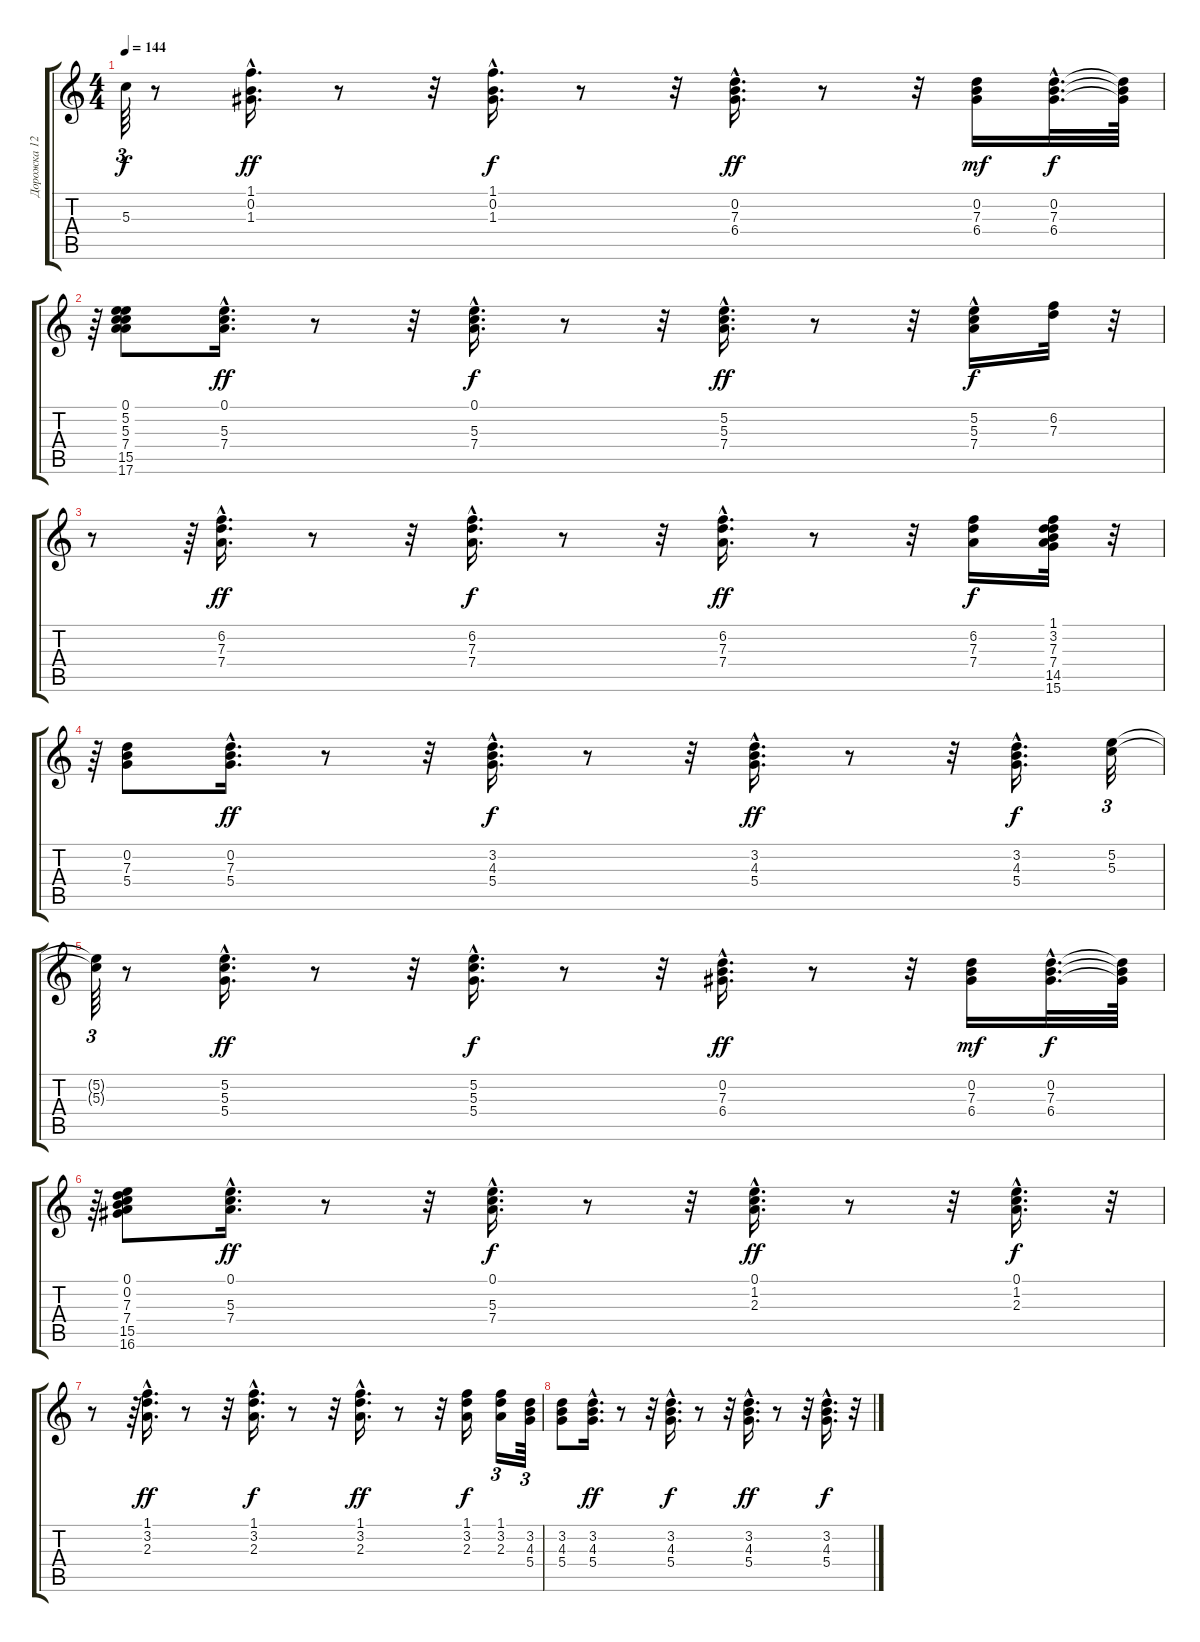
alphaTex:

\track ("Дорожка 12" "Дорожка 12") {instrument acousticguitarsteel}
\staff {score tabs}
\tuning (E4 B3 G3 D3 A2 E2) {hide}
\ts (4 4)
\tempo 144
\clef g2
\ks c
5.3{t}.64{tu (3 2) dy f} r.8 (1.1{hac} 0.2{hac} 1.3{hac}).16{d dy ff} r.8 r.32 (1.1{hac} 0.2{hac} 1.3{hac}).16{d dy f} r.8 r.32 (0.2{hac} 7.3{hac} 6.4{hac}).16{d dy ff} r.8 r.32 (0.2 7.3 6.4).16{dy mf} (0.2{hac} 7.3{hac} 6.4{hac}).32{d dy f} (0.2{t} 7.3{t} 6.4{t}).64 |
r.64{tu (3 2)} (0.1 5.2 5.3 7.4 15.5 17.6).8 (0.1{hac} 5.3{hac} 7.4{hac}).16{d dy ff} r.8 r.32 (0.1{hac} 5.3{hac} 7.4{hac}).16{d dy f} r.8 r.32 (5.2{hac} 5.3{hac} 7.4{hac}).16{d dy ff} r.8 r.32 (5.2 5.3 7.4{hac}).16{dy f} (6.2 7.3).32 r.32{tu (3 2)} |
r.8 r.64{tu (3 2)} (6.2{hac} 7.3{hac} 7.4{hac}).16{d dy ff} r.8 r.32 (6.2{hac} 7.3{hac} 7.4{hac}).16{d dy f} r.8 r.32 (6.2{hac} 7.3{hac} 7.4{hac}).16{d dy ff} r.8 r.32 (6.2 7.3 7.4).16{dy f} (1.1 3.2 7.3 7.4 14.5 15.6).32 r.32{tu (3 2)} |
r.64{tu (3 2)} (0.2 7.3 5.4).8 (0.2{hac} 7.3{hac} 5.4{hac}).16{d dy ff} r.8 r.32 (3.2{hac} 4.3{hac} 5.4{hac}).16{d dy f} r.8 r.32 (3.2{hac} 4.3{hac} 5.4{hac}).16{d dy ff} r.8 r.32 (3.2{hac} 4.3{hac} 5.4{hac}).16{d dy f} (5.2 5.3).32{tu (3 2)} |
(5.2{t} 5.3{t}).64{tu (3 2)} r.8 (5.2{hac} 5.3{hac} 5.4{hac}).16{d dy ff} r.8 r.32 (5.2{hac} 5.3{hac} 5.4{hac}).16{d dy f} r.8 r.32 (0.2{hac} 7.3{hac} 6.4{hac}).16{d dy ff} r.8 r.32 (0.2 7.3 6.4).16{dy mf} (0.2{hac} 7.3{hac} 6.4{hac}).32{d dy f} (0.2{t} 7.3{t} 6.4{t}).64 |
r.64{tu (3 2)} (0.1 0.2 7.3 7.4 15.5 16.6).8 (0.1{hac} 5.3{hac} 7.4{hac}).16{d dy ff} r.8 r.32 (0.1{hac} 5.3{hac} 7.4{hac}).16{d dy f} r.8 r.32 (0.1{hac} 1.2{hac} 2.3{hac}).16{d dy ff} r.8 r.32 (0.1{hac} 1.2{hac} 2.3{hac}).16{d dy f} r.32{tu (3 2)} |
r.8 r.64{tu (3 2)} (1.1{hac} 3.2{hac} 2.3{hac}).16{d dy ff} r.8 r.32 (1.1{hac} 3.2{hac} 2.3{hac}).16{d dy f} r.8 r.32 (1.1{hac} 3.2{hac} 2.3{hac}).16{d dy ff} r.8 r.32 (1.1 3.2 2.3).16{dy f} (1.1 3.2 2.3).16{tu (3 2)} (3.2 4.3 5.4).64{tu (3 2)} |
(3.2 4.3 5.4).8 (3.2{hac} 4.3{hac} 5.4{hac}).16{d dy ff} r.8 r.32 (3.2{hac} 4.3{hac} 5.4{hac}).16{d dy f} r.8 r.32 (3.2{hac} 4.3{hac} 5.4{hac}).16{d dy ff} r.8 r.32 (3.2{hac} 4.3{hac} 5.4{hac}).16{d dy f} r.32
